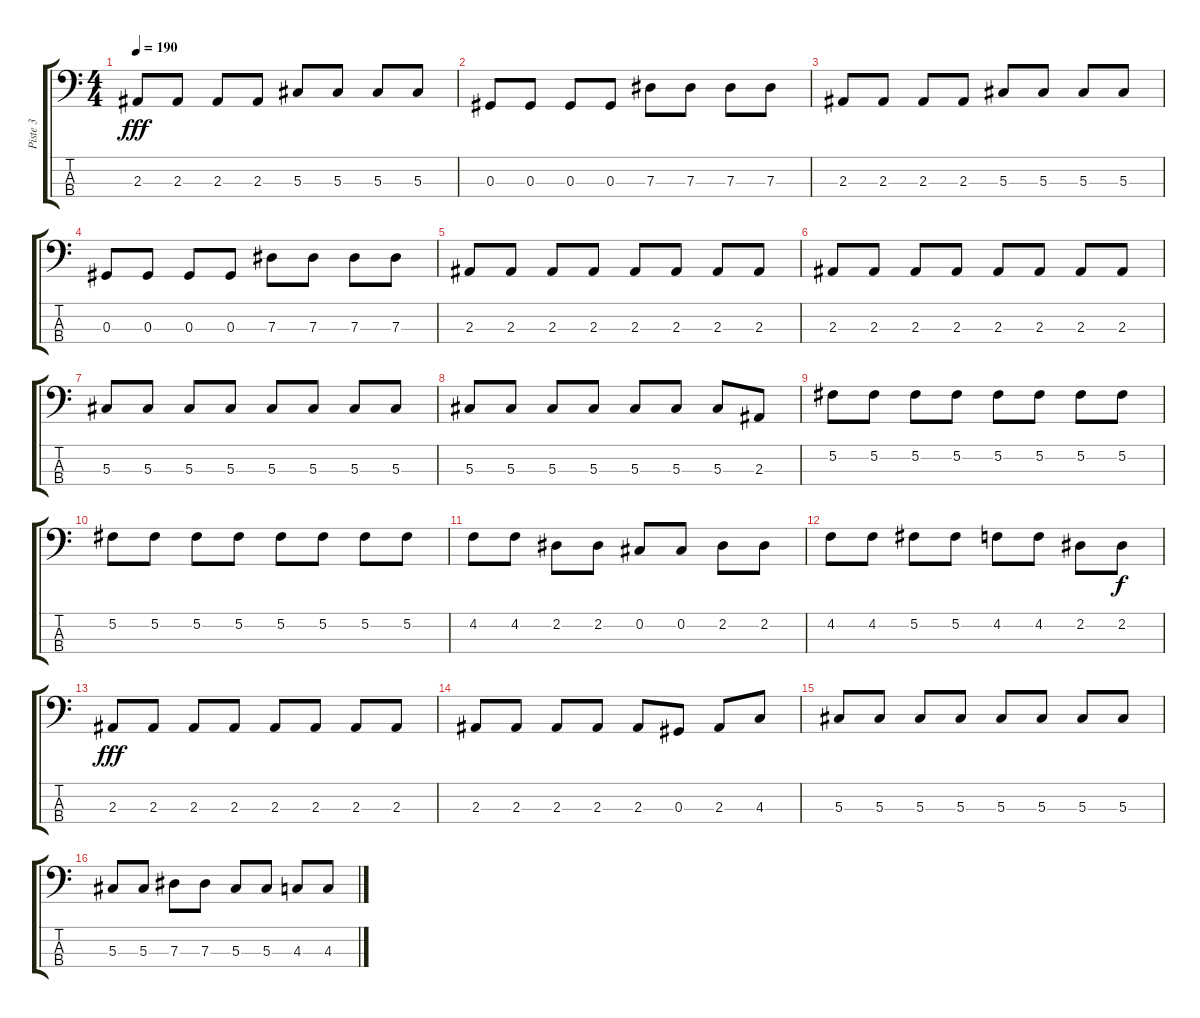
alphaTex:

\track ("Piste 3" "Piste 3") {instrument electricbasspick}
\staff {score tabs}
\tuning (Gb2 Db2 Ab1 Eb1) {hide}
\ts (4 4)
\tempo 190
\clef f4
\ks c
2.3.8{dy fff} 2.3.8 2.3.8 2.3.8 5.3.8 5.3.8 5.3.8 5.3.8 |
0.3.8 0.3.8 0.3.8 0.3.8 7.3.8 7.3.8 7.3.8 7.3.8 |
2.3.8 2.3.8 2.3.8 2.3.8 5.3.8 5.3.8 5.3.8 5.3.8 |
0.3.8 0.3.8 0.3.8 0.3.8 7.3.8 7.3.8 7.3.8 7.3.8 |
2.3.8 2.3.8 2.3.8 2.3.8 2.3.8 2.3.8 2.3.8 2.3.8 |
2.3.8 2.3.8 2.3.8 2.3.8 2.3.8 2.3.8 2.3.8 2.3.8 |
5.3.8 5.3.8 5.3.8 5.3.8 5.3.8 5.3.8 5.3.8 5.3.8 |
5.3.8 5.3.8 5.3.8 5.3.8 5.3.8 5.3.8 5.3.8 2.3.8 |
5.2.8 5.2.8 5.2.8 5.2.8 5.2.8 5.2.8 5.2.8 5.2.8 |
5.2.8 5.2.8 5.2.8 5.2.8 5.2.8 5.2.8 5.2.8 5.2.8 |
4.2.8 4.2.8 2.2.8 2.2.8 0.2.8 0.2.8 2.2.8 2.2.8 |
4.2.8 4.2.8 5.2.8 5.2.8 4.2.8 4.2.8 2.2.8 2.2.8{dy f} |
2.3.8{dy fff} 2.3.8 2.3.8 2.3.8 2.3.8 2.3.8 2.3.8 2.3.8 |
2.3.8 2.3.8 2.3.8 2.3.8 2.3.8 0.3.8 2.3.8 4.3.8 |
5.3.8 5.3.8 5.3.8 5.3.8 5.3.8 5.3.8 5.3.8 5.3.8 |
5.3.8 5.3.8 7.3.8 7.3.8 5.3.8 5.3.8 4.3.8 4.3.8
